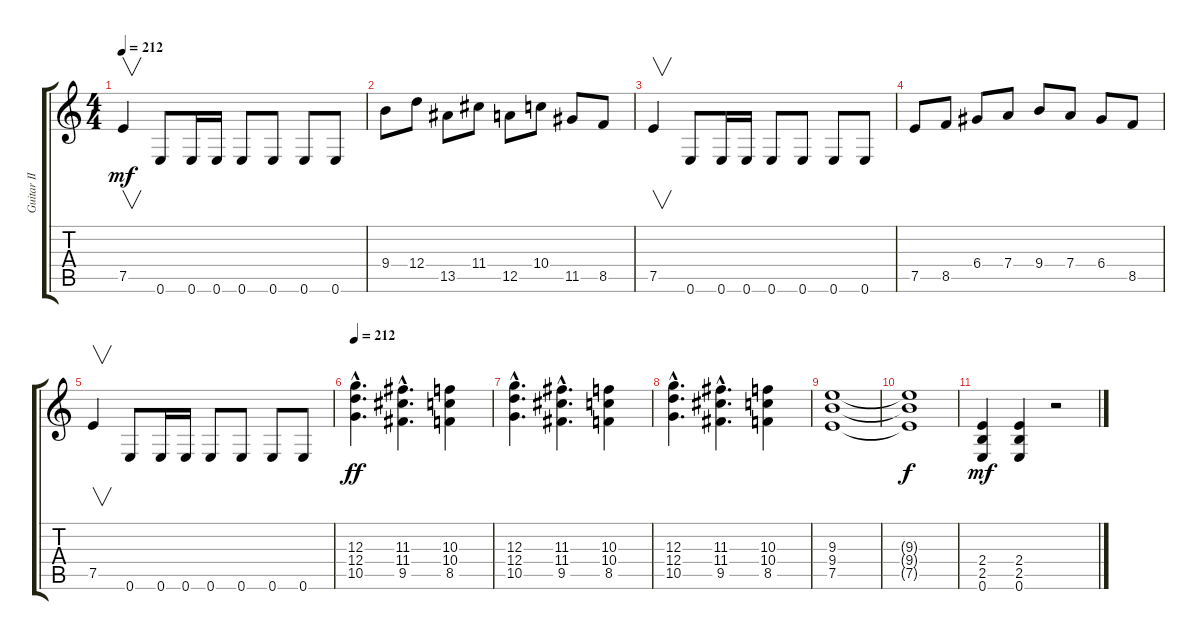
\track ("Guitar II" "Guitar II") {instrument distortionguitar}
\staff {score tabs}
\tuning (E4 B3 G3 D3 A2 E2) {hide}
\ts (4 4)
\tempo 212
\clef g2
\ks c
7.5.4{v dy mf} 0.6.8 0.6.16 0.6.16 0.6.8 0.6.8 0.6.8 0.6.8 |
9.4.8 12.4.8 13.5.8 11.4.8 12.5.8 10.4.8 11.5.8 8.5.8 |
7.5.4{v} 0.6.8 0.6.16 0.6.16 0.6.8 0.6.8 0.6.8 0.6.8 |
7.5.8 8.5.8 6.4.8 7.4.8 9.4.8 7.4.8 6.4.8 8.5.8 |
7.5.4{v} 0.6.8 0.6.16 0.6.16 0.6.8 0.6.8 0.6.8 0.6.8 |
\tempo 212
(12.3{hac} 12.4{hac} 10.5{hac}).4{d dy ff} (11.3{hac} 11.4{hac} 9.5{hac}).4{d} (10.3 10.4 8.5).4 |
(12.3{hac} 12.4{hac} 10.5{hac}).4{d} (11.3{hac} 11.4{hac} 9.5{hac}).4{d} (10.3 10.4 8.5).4 |
(12.3{hac} 12.4{hac} 10.5{hac}).4{d} (11.3{hac} 11.4{hac} 9.5{hac}).4{d} (10.3 10.4 8.5).4 |
(9.3 9.4 7.5).1 |
(9.3{t} 9.4{t} 7.5{t}).1{dy f} |
(2.4 2.5 0.6).4{dy mf} (2.4 2.5 0.6).4 r.2
